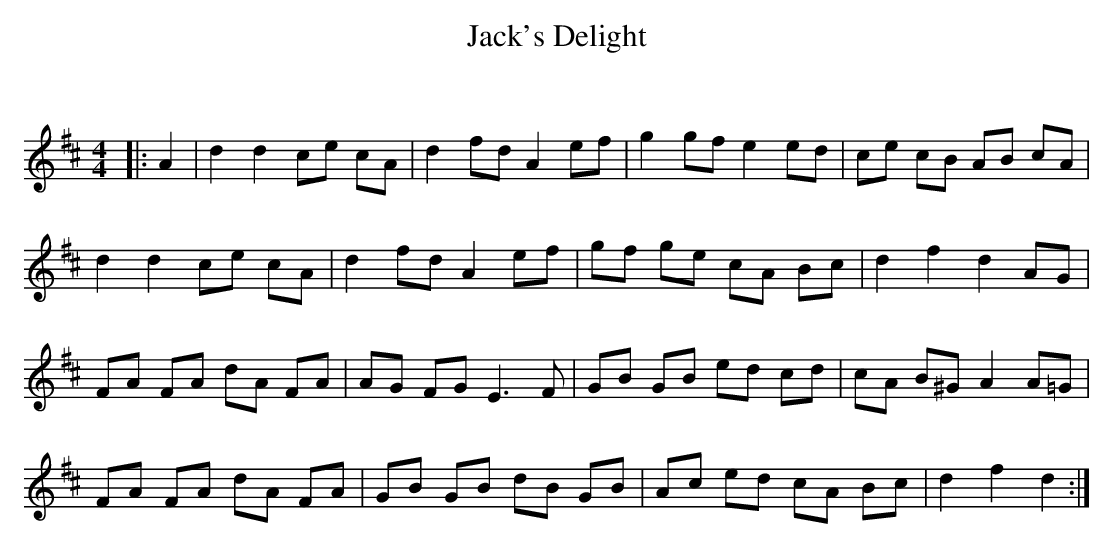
X:1
T: Jack's Delight
C:
Q: 232
K:D
M:4/4
L:1/8
|:A2|d2 d2 ce cA|d2 fd A2 ef|g2 gf e2 ed|ce cB AB cA|
d2 d2 ce cA|d2 fd A2 ef|gf ge cA Bc|d2 f2 d2 AG|
FA FA dA FA|AG FG E3F|GB GB ed cd|cA B^G A2 A=G|
FA FA dA FA|GB GB dB GB|Ac ed cA Bc|d2 f2 d2:|
